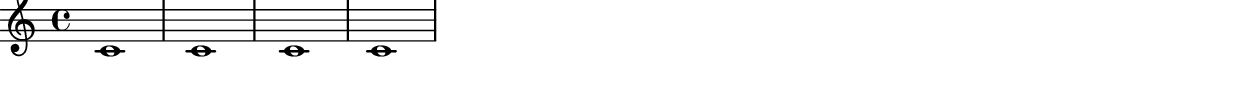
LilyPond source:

%% Generated by lilypond-book
%% Options: [exampleindent=10.16\mm,indent=0\mm,line-width=160\mm]
\include "lilypond-book-preamble.ly"


% ****************************************************************
% Start cut-&-pastable-section
% ****************************************************************

#(ly:set-option 'eps-box-padding 3.000000)



\paper {
  indent = 0\mm
  line-width = 160\mm
  % offset the left padding, also add 1mm as lilypond creates cropped
  % images with a little space on the right
  line-width = #(- line-width (* mm  3.000000) (* mm 1))
}

\layout {
  
}




% ****************************************************************
% ly snippet:
% ****************************************************************
\sourcefilename "/lilypond-2.24.3/input/regression/fret-diagrams-landscape.ly"
\sourcefileline 0
\version "2.21.0"

\header {
  texidoc="
Fret diagrams can be presented in landscape mode.

"
}

\layout { ragged-right = ##t }

<<
  \chords {
    c1 |
    c1 |
    c1 |
    c1
  }

  \new Voice {
    \textLengthOn
    \override TextScript.fret-diagram-details.orientation = #'landscape

     %% C major for guitar, regular style
    c'1 ^\markup {
            \fret-diagram "6-x;5-3-3;4-2-2;3-o;2-1;1-o;"}

     %% C major for guitar with barre on fret 3, regular style
    \once \override TextScript.fret-diagram-details.label-dir = #LEFT
    \once \override TextScript.fret-diagram-details.barre-type = #'straight
    c' ^\markup {
            \fret-diagram 
               "f:1;s:1.2;6-x;c:5-1-3;5-3-1;4-5-2;3-5-3;2-5-4;1-3-1;"}

     %% C major for guitar with two barres, regular style

    c' ^\markup {
            \fret-diagram 
              "f:2;h:5;6-x;c:5-1-3;5-3-1;c:4-2-5;4-5-4;3-5-4;2-5-4;1-3-1;"}
   
     %% C major for guitar, with capo 
    c' ^\markup {
            \fret-diagram-verbose #'((mute 6)
                                     (capo 3)
                                     (place-fret 4 5 1)
                                     (place-fret 3 5 2)
                                     (place-fret 2 5 3))}

 }
>>





% ****************************************************************
% end ly snippet
% ****************************************************************
